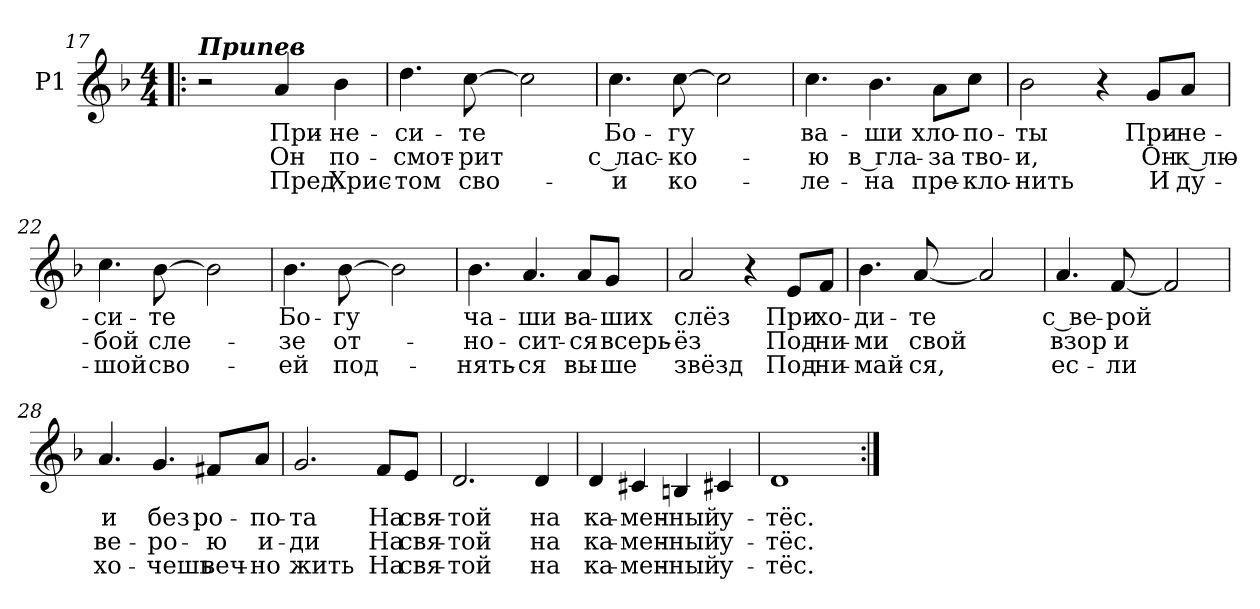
**kern	**text	**text	**text
*part1	*part1	*part1	*part1
*staff1	*staff1	*staff1	*staff1
*I"P1	*	*	*
!!LO:LB:g=z
*clefG2	*	*	*
*k[b-]	*	*	*
*F:	*	*	*
*M4/4	*	*	*
=17!|:	=17!|:	=17!|:	=17!|:
!LO:TX:a:Bi:t=Припев	!	!	!
2r	.	.	.
!	!LO:LY:b:color=#000000	!LO:LY:b:color=#000000	!LO:LY:b:color=#000000
4ai/	При-	Он	Пред
!	!LO:LY:b:color=#000000	!LO:LY:b:color=#000000	!LO:LY:b:color=#000000
4b-i\	-не-	по-	Хрис-
=18	=18	=18	=18
!	!LO:LY:b:color=#000000	!LO:LY:b:color=#000000	!LO:LY:b:color=#000000
4.ddi\	-си-	-смот-	-том
!	!LO:LY:b:color=#000000	!LO:LY:b:color=#000000	!LO:LY:b:color=#000000
[>8cci\	-те	-рит	сво-
2cci\]	.	.	.
=19	=19	=19	=19
!	!LO:LY:b:color=#000000	!LO:LY:b:color=#000000	!LO:LY:b:color=#000000
4.cci\	Бо-	с лас-	-и
!	!LO:LY:b:color=#000000	!LO:LY:b:color=#000000	!LO:LY:b:color=#000000
[>8cci\	-гу	-ко-	ко-
2cci\]	.	.	.
=20	=20	=20	=20
!	!LO:LY:b:color=#000000	!LO:LY:b:color=#000000	!LO:LY:b:color=#000000
4.cci\	ва-	-ю	-ле-
!	!LO:LY:b:color=#000000	!LO:LY:b:color=#000000	!LO:LY:b:color=#000000
4.b-i\	-ши	в гла-	-на
!	!LO:LY:b:color=#000000	!LO:LY:b:color=#000000	!LO:LY:b:color=#000000
8ai\L	хло-	-за	пре-
!	!LO:LY:b:color=#000000	!LO:LY:b:color=#000000	!LO:LY:b:color=#000000
8cci\J	-по-	тво-	-кло-
=21	=21	=21	=21
!	!LO:LY:b:color=#000000	!LO:LY:b:color=#000000	!LO:LY:b:color=#000000
2b-i\	-ты	-и,	-нить
4r	.	.	.
!	!LO:LY:b:color=#000000	!LO:LY:b:color=#000000	!LO:LY:b:color=#000000
8gi/L	При-	Он	И
!	!LO:LY:b:color=#000000	!LO:LY:b:color=#000000	!LO:LY:b:color=#000000
8ai/J	-не-	к лю-	ду-
!!LO:LB:g=z
=22	=22	=22	=22
!	!LO:LY:b:color=#000000	!LO:LY:b:color=#000000	!LO:LY:b:color=#000000
4.cci\	-си-	-бой	-шой
!	!LO:LY:b:color=#000000	!LO:LY:b:color=#000000	!LO:LY:b:color=#000000
[>8b-i\	-те	сле-	сво-
2b-i\]	.	.	.
=23	=23	=23	=23
!	!LO:LY:b:color=#000000	!LO:LY:b:color=#000000	!LO:LY:b:color=#000000
4.b-i\	Бо-	-зе	-ей
!	!LO:LY:b:color=#000000	!LO:LY:b:color=#000000	!LO:LY:b:color=#000000
[>8b-i\	-гу	от-	под-
2b-i\]	.	.	.
=24	=24	=24	=24
!	!LO:LY:b:color=#000000	!LO:LY:b:color=#000000	!LO:LY:b:color=#000000
4.b-i\	ча-	-но-	-нять-
!	!LO:LY:b:color=#000000	!LO:LY:b:color=#000000	!LO:LY:b:color=#000000
4.ai/	-ши	-сит-	-ся
!	!LO:LY:b:color=#000000	!LO:LY:b:color=#000000	!LO:LY:b:color=#000000
8ai/L	ва-	-ся	вы-
!	!LO:LY:b:color=#000000	!LO:LY:b:color=#000000	!LO:LY:b:color=#000000
8gi/J	-ших	всерь-	-ше
=25	=25	=25	=25
!	!LO:LY:b:color=#000000	!LO:LY:b:color=#000000	!LO:LY:b:color=#000000
2ai/	слёз	-ёз	звёзд
4r	.	.	.
!	!LO:LY:b:color=#000000	!LO:LY:b:color=#000000	!LO:LY:b:color=#000000
8ei/L	При-	Под-	Под-
!	!LO:LY:b:color=#000000	!LO:LY:b:color=#000000	!LO:LY:b:color=#000000
8fi/J	-хо-	-ни-	-ни-
=26	=26	=26	=26
!	!LO:LY:b:color=#000000	!LO:LY:b:color=#000000	!LO:LY:b:color=#000000
4.b-i\	-ди-	-ми	-май-
!	!LO:LY:b:color=#000000	!LO:LY:b:color=#000000	!LO:LY:b:color=#000000
[<8ai/	-те	свой	-ся,
2ai/]	.	.	.
!!LO:LB:g=z
=27	=27	=27	=27
!	!LO:LY:b:color=#000000	!LO:LY:b:color=#000000	!LO:LY:b:color=#000000
4.ai/	с ве-	взор	ес-
!	!LO:LY:b:color=#000000	!LO:LY:b:color=#000000	!LO:LY:b:color=#000000
[<8fi/	-рой	и	-ли
2fi/]	.	.	.
=28	=28	=28	=28
!	!LO:LY:b:color=#000000	!LO:LY:b:color=#000000	!LO:LY:b:color=#000000
4.ai/	и	ве-	хо-
!	!LO:LY:b:color=#000000	!LO:LY:b:color=#000000	!LO:LY:b:color=#000000
4.gi/	без	-ро-	-чешь
!	!LO:LY:b:color=#000000	!LO:LY:b:color=#000000	!LO:LY:b:color=#000000
8f#Xi/L	ро-	-ю	веч-
!	!LO:LY:b:color=#000000	!LO:LY:b:color=#000000	!LO:LY:b:color=#000000
8ai/J	-по-	и-	-но
=29	=29	=29	=29
!	!LO:LY:b:color=#000000	!LO:LY:b:color=#000000	!LO:LY:b:color=#000000
2.gi/	-та	-ди	жить
!	!LO:LY:b:color=#000000	!LO:LY:b:color=#000000	!LO:LY:b:color=#000000
8fi/L	На	На	На
!	!LO:LY:b:color=#000000	!LO:LY:b:color=#000000	!LO:LY:b:color=#000000
8ei/J	свя-	свя-	свя-
=30	=30	=30	=30
!	!LO:LY:b:color=#000000	!LO:LY:b:color=#000000	!LO:LY:b:color=#000000
2.di/	-той	-той	-той
!	!LO:LY:b:color=#000000	!LO:LY:b:color=#000000	!LO:LY:b:color=#000000
4di/	на	на	на
=31	=31	=31	=31
!	!LO:LY:b:color=#000000	!LO:LY:b:color=#000000	!LO:LY:b:color=#000000
4di/	ка-	ка-	ка-
!	!LO:LY:b:color=#000000	!LO:LY:b:color=#000000	!LO:LY:b:color=#000000
4c#Xi/	-мен-	-мен-	-мен-
!	!LO:LY:b:color=#000000	!LO:LY:b:color=#000000	!LO:LY:b:color=#000000
4Bni/	-ный	-ный	-ный
!	!LO:LY:b:color=#000000	!LO:LY:b:color=#000000	!LO:LY:b:color=#000000
4c#Xi/	у-	у-	у-
=32	=32	=32	=32
!	!LO:LY:b:color=#000000	!LO:LY:b:color=#000000	!LO:LY:b:color=#000000
1di	-тёс.	-тёс.	-тёс.
=:|!	=:|!	=:|!	=:|!
*-	*-	*-	*-
